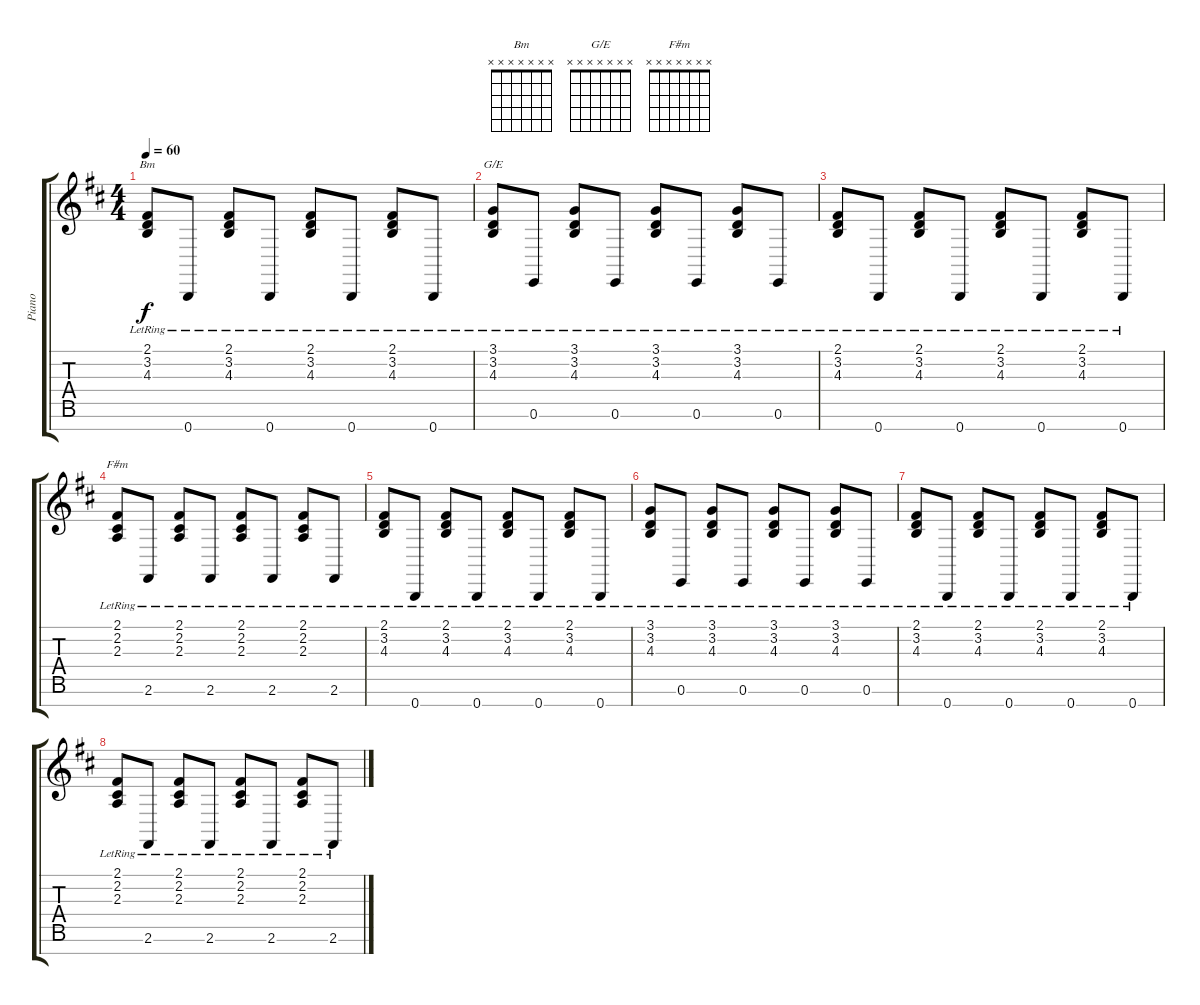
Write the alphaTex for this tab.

\track ("Piano" "Piano") {instrument acousticgrandpiano}
\staff {score tabs}
\tuning (E4 B3 G3 D3 A2 E2 B1) {hide}
\chord ("Bm" x x x x x x x)
\chord ("G/E" x x x x x x x)
\chord ("F#m" x x x x x x x)
\ts (4 4)
\tempo 60
\clef g2
\ks bminor
(2.1{lr} 3.2{lr} 4.3{lr}).8{ch "Bm" dy f} 0.7{lr}.8 (2.1{lr} 3.2{lr} 4.3{lr}).8 0.7{lr}.8 (2.1{lr} 3.2{lr} 4.3{lr}).8 0.7{lr}.8 (2.1{lr} 3.2{lr} 4.3{lr}).8 0.7{lr}.8 |
(3.1{lr} 3.2{lr} 4.3{lr}).8{ch "G/E"} 0.6{lr}.8 (3.1{lr} 3.2{lr} 4.3{lr}).8 0.6{lr}.8 (3.1{lr} 3.2{lr} 4.3{lr}).8 0.6{lr}.8 (3.1{lr} 3.2{lr} 4.3{lr}).8 0.6{lr}.8 |
(2.1{lr} 3.2{lr} 4.3{lr}).8 0.7{lr}.8 (2.1{lr} 3.2{lr} 4.3{lr}).8 0.7{lr}.8 (2.1{lr} 3.2{lr} 4.3{lr}).8 0.7{lr}.8 (2.1{lr} 3.2{lr} 4.3{lr}).8 0.7{lr}.8 |
(2.1{lr} 2.2{lr} 2.3{lr}).8{ch "F#m"} 2.6{lr}.8 (2.1{lr} 2.2{lr} 2.3{lr}).8 2.6{lr}.8 (2.1{lr} 2.2{lr} 2.3{lr}).8 2.6{lr}.8 (2.1{lr} 2.2{lr} 2.3{lr}).8 2.6{lr}.8 |
(2.1{lr} 3.2{lr} 4.3{lr}).8 0.7{lr}.8 (2.1{lr} 3.2{lr} 4.3{lr}).8 0.7{lr}.8 (2.1{lr} 3.2{lr} 4.3{lr}).8 0.7{lr}.8 (2.1{lr} 3.2{lr} 4.3{lr}).8 0.7{lr}.8 |
(3.1{lr} 3.2{lr} 4.3{lr}).8 0.6{lr}.8 (3.1{lr} 3.2{lr} 4.3{lr}).8 0.6{lr}.8 (3.1{lr} 3.2{lr} 4.3{lr}).8 0.6{lr}.8 (3.1{lr} 3.2{lr} 4.3{lr}).8 0.6{lr}.8 |
(2.1{lr} 3.2{lr} 4.3{lr}).8 0.7{lr}.8 (2.1{lr} 3.2{lr} 4.3{lr}).8 0.7{lr}.8 (2.1{lr} 3.2{lr} 4.3{lr}).8 0.7{lr}.8 (2.1{lr} 3.2{lr} 4.3{lr}).8 0.7{lr}.8 |
(2.1{lr} 2.2{lr} 2.3{lr}).8 2.6{lr}.8 (2.1{lr} 2.2{lr} 2.3{lr}).8 2.6{lr}.8 (2.1{lr} 2.2{lr} 2.3{lr}).8 2.6{lr}.8 (2.1{lr} 2.2{lr} 2.3{lr}).8 2.6{lr}.8
